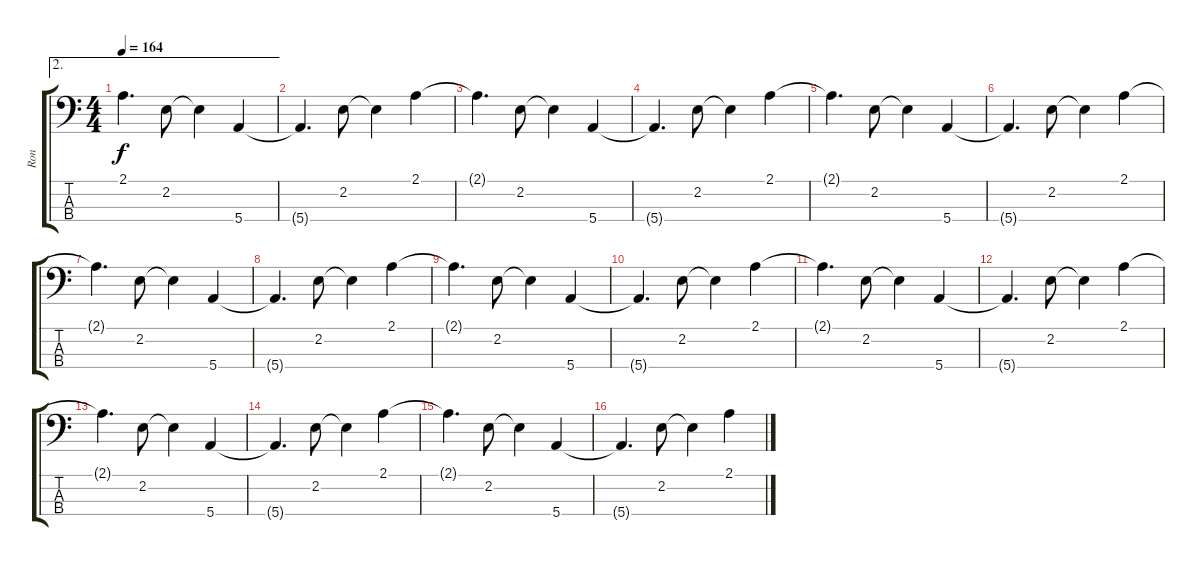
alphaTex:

\track ("Ron" "Ron") {instrument acousticbass}
\staff {score tabs}
\tuning (G2 D2 A1 E1) {hide}
\ae 2
\ts (4 4)
\tempo 164
\clef f4
\ks c
2.1.4{d dy f} 2.2.8 2.2{t}.4 5.4.4 |
5.4{t}.4{d} 2.2.8 2.2{t}.4 2.1.4 |
2.1{t}.4{d} 2.2.8 2.2{t}.4 5.4.4 |
5.4{t}.4{d} 2.2.8 2.2{t}.4 2.1.4 |
2.1{t}.4{d} 2.2.8 2.2{t}.4 5.4.4 |
5.4{t}.4{d} 2.2.8 2.2{t}.4 2.1.4 |
2.1{t}.4{d} 2.2.8 2.2{t}.4 5.4.4 |
5.4{t}.4{d} 2.2.8 2.2{t}.4 2.1.4 |
2.1{t}.4{d} 2.2.8 2.2{t}.4 5.4.4 |
5.4{t}.4{d} 2.2.8 2.2{t}.4 2.1.4 |
2.1{t}.4{d} 2.2.8 2.2{t}.4 5.4.4 |
5.4{t}.4{d} 2.2.8 2.2{t}.4 2.1.4 |
2.1{t}.4{d} 2.2.8 2.2{t}.4 5.4.4 |
5.4{t}.4{d} 2.2.8 2.2{t}.4 2.1.4 |
2.1{t}.4{d} 2.2.8 2.2{t}.4 5.4.4 |
5.4{t}.4{d} 2.2.8 2.2{t}.4 2.1.4
